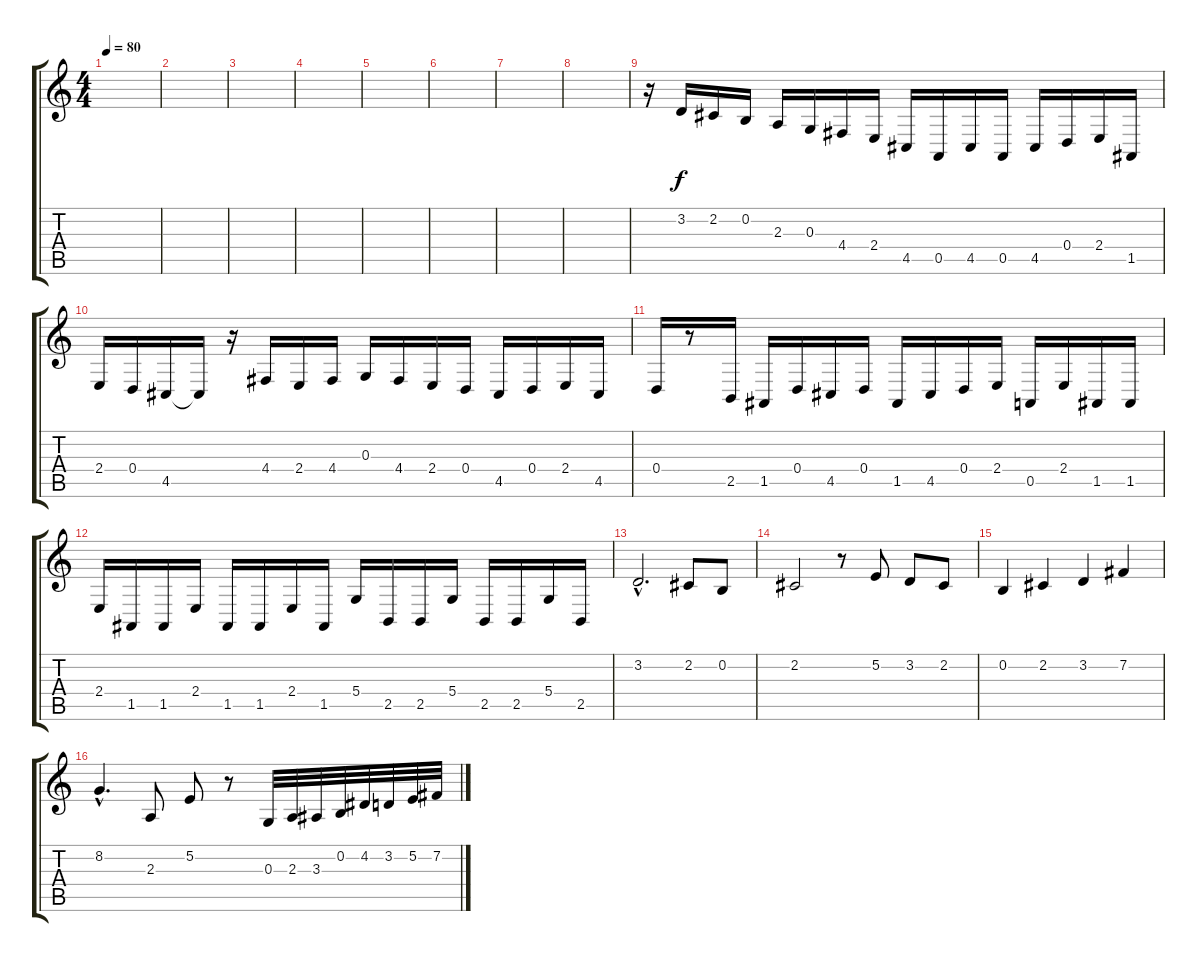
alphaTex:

\track "" {instrument stringensemble1}
\staff {score tabs}
\tuning (E4 B3 G3 D3 A2 E2) {hide}
\ts (4 4)
\tempo 80
\clef g2
\ks c
|
|
|
|
|
|
|
|
r.16{volume 11} 3.2.16 2.2.16 0.2.16 2.3.16 0.3.16 4.4.16 2.4.16 4.5.16 0.5.16 4.5.16 0.5.16 4.5.16 0.4.16 2.4.16 1.5.16 |
2.4.16 0.4.16 4.5.16 4.5{t}.16 r.16 4.4.16 2.4.16 4.4.16 0.3.16 4.4.16 2.4.16 0.4.16 4.5.16 0.4.16 2.4.16 4.5.16 |
0.4.16 r.8 2.5.16 1.5.16 0.4.16 4.5.16 0.4.16 1.5.16 4.5.16 0.4.16 2.4.16 0.5.16 2.4.16 1.5.16 1.5.16 |
2.4.16 1.5.16 1.5.16 2.4.16 1.5.16 1.5.16 2.4.16 1.5.16 5.4.16 2.5.16 2.5.16 5.4.16 2.5.16 2.5.16 5.4.16 2.5.16 |
3.2{hac}.2{d} 2.2.8 0.2.8 |
2.2.2 r.8 5.2.8 3.2.8 2.2.8 |
0.2.4 2.2.4 3.2.4 7.2.4 |
8.2{hac}.4{d} 2.3.8 5.2.8 r.8 0.3.32 2.3.32 3.3.32 0.2.32 4.2.32 3.2.32 5.2.32 7.2.32
